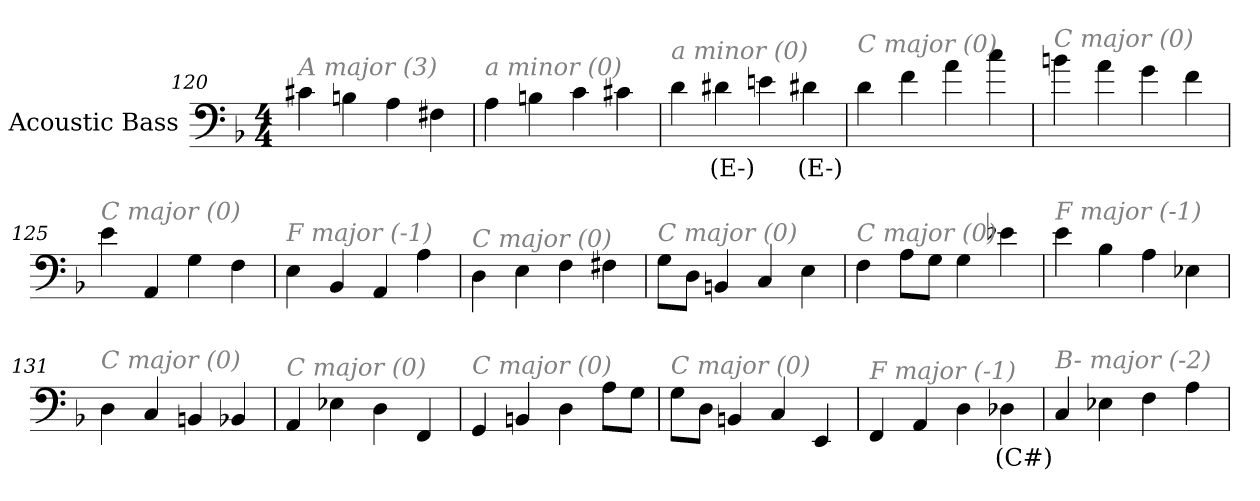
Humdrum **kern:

**kern	**text
*part1	*part1
*staff1	*staff1
*I"Acoustic Bass	*
*clefF4	*
*ITrd7c12	*
*k[b-]	*
*F:	*
*M4/4	*
=120	=120
!LO:TX:i:color=#808080:t=A major (3)	!
4C#X	.
4BBn	.
4AA	.
4FF#X	.
=121	=121
!LO:TX:i:color=#808080:t=a minor (0)	!
4AA	.
4BBn	.
4C	.
4C#X	.
=122	=122
!LO:TX:i:color=#808080:t=a minor (0)	!
4D	.
4D#Xi	(E-)
4En	.
4D#Xi	(E-)
=123	=123
!LO:TX:i:color=#808080:t=C major (0)	!
4D	.
4F	.
4A	.
4c	.
=124	=124
!LO:TX:i:color=#808080:t=C major (0)	!
4Bn	.
4A	.
4G	.
4F	.
=125	=125
!LO:TX:i:color=#808080:t=C major (0)	!
4E	.
4AAA	.
4GG	.
4FF	.
=126	=126
!LO:TX:i:color=#808080:t=F major (-1)	!
4EE	.
4BBB-	.
4AAA	.
4AA	.
=127	=127
!LO:TX:i:color=#808080:t=C major (0)	!
4DD	.
4EE	.
4FF	.
4FF#X	.
=128	=128
!LO:TX:i:color=#808080:t=C major (0)	!
8GGL	.
8DDJ	.
4BBBn	.
4CC	.
4EE	.
=129	=129
!LO:TX:i:color=#808080:t=C major (0)	!
4FF	.
8AAL	.
8GGJ	.
4GG	.
4E-X	.
=130	=130
!LO:TX:i:color=#808080:t=F major (-1)	!
4E	.
4BB-	.
4AA	.
4EE-X	.
=131	=131
!LO:TX:i:color=#808080:t=C major (0)	!
4DD	.
4CC	.
4BBBn	.
4BBB-X	.
=132	=132
!LO:TX:i:color=#808080:t=C major (0)	!
4AAA	.
4EE-X	.
4DD	.
4FFF	.
=133	=133
!LO:TX:i:color=#808080:t=C major (0)	!
4GGG	.
4BBBn	.
4DD	.
8AAL	.
8GGJ	.
=134	=134
!LO:TX:i:color=#808080:t=C major (0)	!
8GGL	.
8DDJ	.
4BBBn	.
4CC	.
4EEE	.
=135	=135
!LO:TX:i:color=#808080:t=F major (-1)	!
4FFF	.
4AAA	.
4DD	.
4DD-Xi	(C#)
=136	=136
!LO:TX:i:color=#808080:t=B- major (-2)	!
4CC	.
4EE-X	.
4FF	.
4AA	.
=	=
*-	*-
